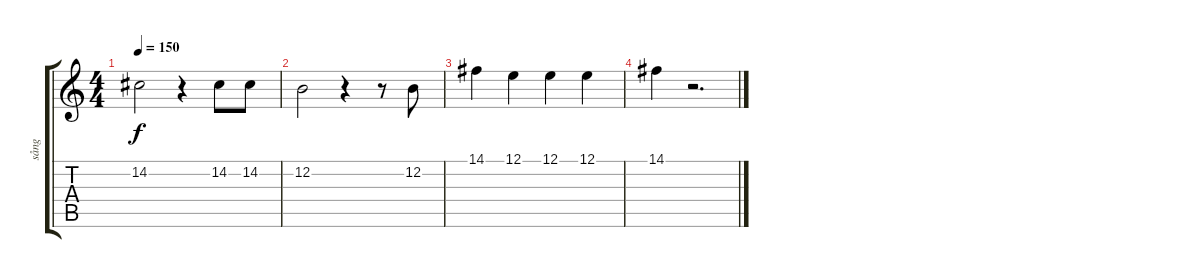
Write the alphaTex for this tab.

\track ("sång" "sång") {instrument trumpet}
\staff {score tabs}
\tuning (E4 B3 G3 D3 A2 E2) {hide}
\ts (4 4)
\tempo 150
\clef g2
\ks c
14.2.2{dy f} r.4 14.2.8 14.2.8 |
12.2.2 r.4 r.8 12.2.8 |
14.1.4 12.1.4 12.1.4 12.1.4 |
14.1.4 r.2{d}
